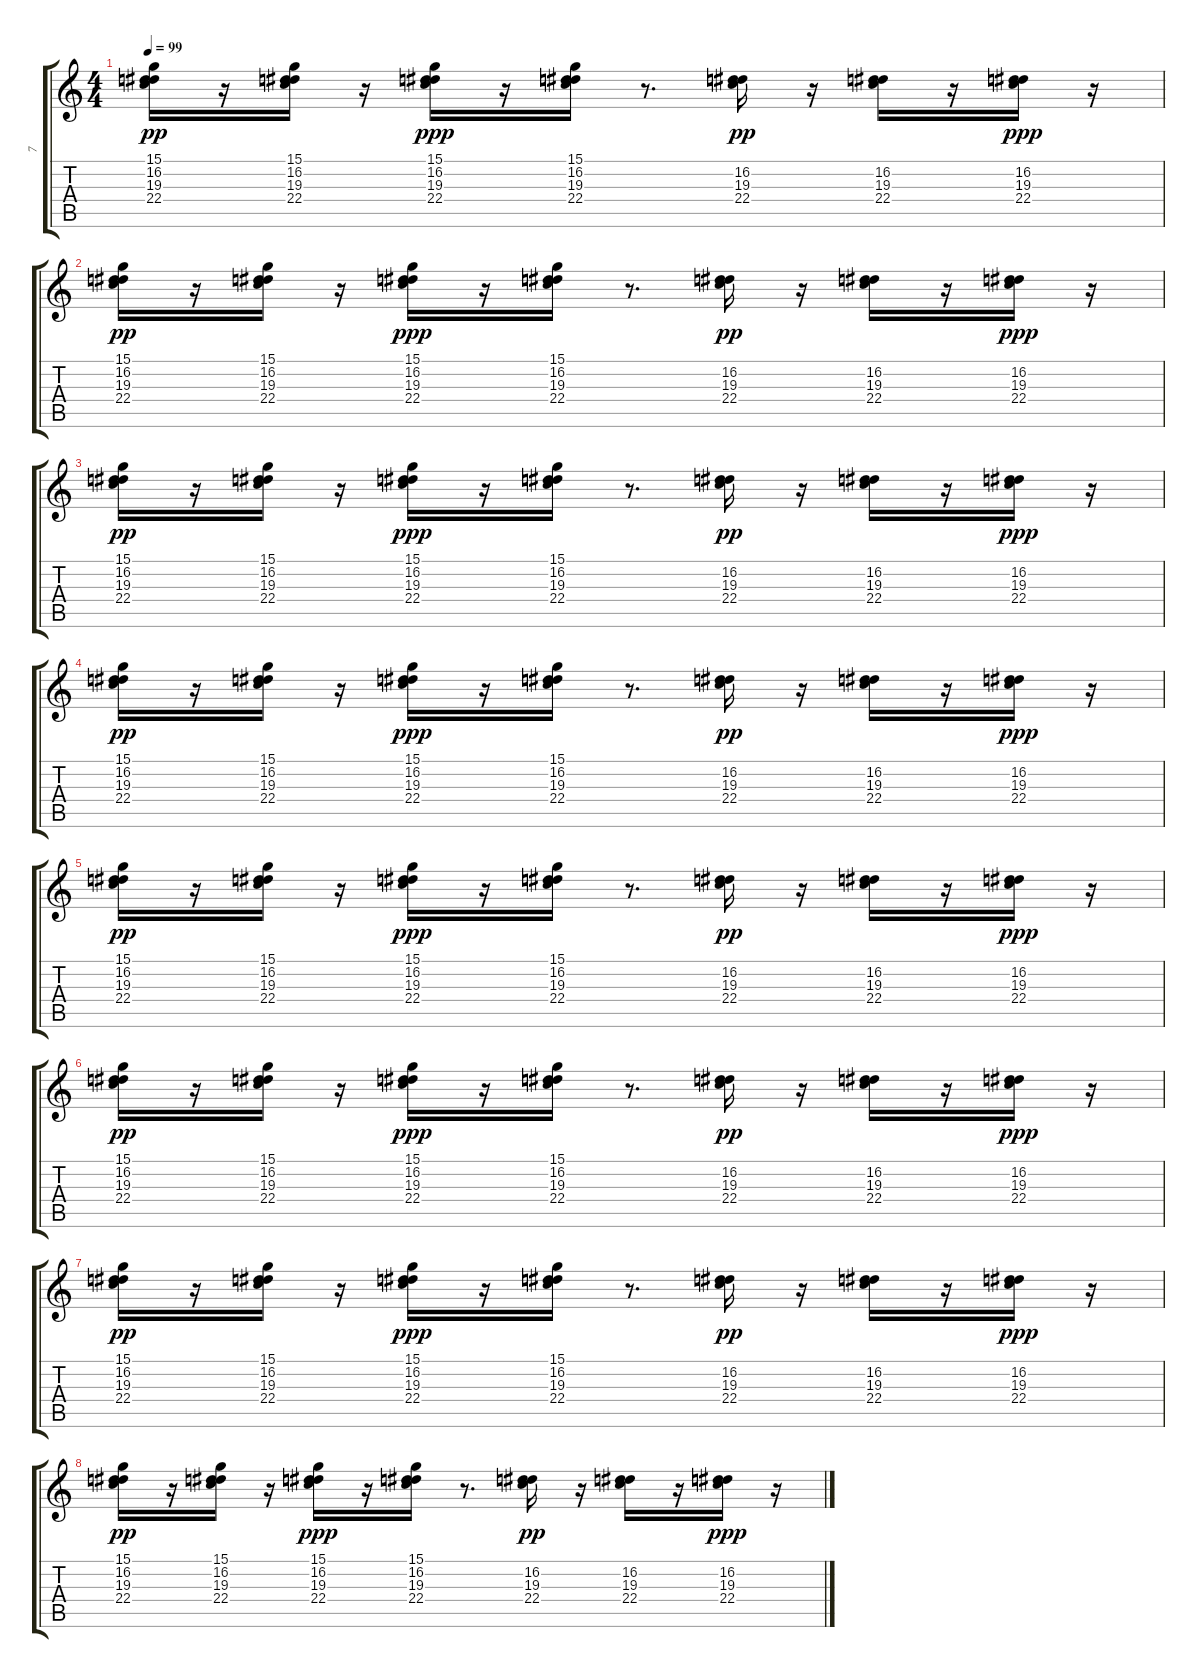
\track ("7" "7") {instrument ocarina}
\staff {score tabs}
\tuning (E4 B3 G3 D3 A2 E2) {hide}
\ts (4 4)
\tempo 99
\clef g2
\ks c
(15.1 16.2 19.3 22.4).16{dy pp} r.16 (15.1 16.2 19.3 22.4).16 r.16 (15.1 16.2 19.3 22.4).16{dy ppp} r.16 (15.1 16.2 19.3 22.4).16 r.8{d} (16.2 19.3 22.4).16{dy pp} r.16 (16.2 19.3 22.4).16 r.16 (16.2 19.3 22.4).16{dy ppp} r.16 |
(15.1 16.2 19.3 22.4).16{dy pp} r.16 (15.1 16.2 19.3 22.4).16 r.16 (15.1 16.2 19.3 22.4).16{dy ppp} r.16 (15.1 16.2 19.3 22.4).16 r.8{d} (16.2 19.3 22.4).16{dy pp} r.16 (16.2 19.3 22.4).16 r.16 (16.2 19.3 22.4).16{dy ppp} r.16 |
(15.1 16.2 19.3 22.4).16{dy pp} r.16 (15.1 16.2 19.3 22.4).16 r.16 (15.1 16.2 19.3 22.4).16{dy ppp} r.16 (15.1 16.2 19.3 22.4).16 r.8{d} (16.2 19.3 22.4).16{dy pp} r.16 (16.2 19.3 22.4).16 r.16 (16.2 19.3 22.4).16{dy ppp} r.16 |
(15.1 16.2 19.3 22.4).16{dy pp} r.16 (15.1 16.2 19.3 22.4).16 r.16 (15.1 16.2 19.3 22.4).16{dy ppp} r.16 (15.1 16.2 19.3 22.4).16 r.8{d} (16.2 19.3 22.4).16{dy pp} r.16 (16.2 19.3 22.4).16 r.16 (16.2 19.3 22.4).16{dy ppp} r.16 |
(15.1 16.2 19.3 22.4).16{dy pp} r.16 (15.1 16.2 19.3 22.4).16 r.16 (15.1 16.2 19.3 22.4).16{dy ppp} r.16 (15.1 16.2 19.3 22.4).16 r.8{d} (16.2 19.3 22.4).16{dy pp} r.16 (16.2 19.3 22.4).16 r.16 (16.2 19.3 22.4).16{dy ppp} r.16 |
(15.1 16.2 19.3 22.4).16{dy pp} r.16 (15.1 16.2 19.3 22.4).16 r.16 (15.1 16.2 19.3 22.4).16{dy ppp} r.16 (15.1 16.2 19.3 22.4).16 r.8{d} (16.2 19.3 22.4).16{dy pp} r.16 (16.2 19.3 22.4).16 r.16 (16.2 19.3 22.4).16{dy ppp} r.16 |
(15.1 16.2 19.3 22.4).16{dy pp} r.16 (15.1 16.2 19.3 22.4).16 r.16 (15.1 16.2 19.3 22.4).16{dy ppp} r.16 (15.1 16.2 19.3 22.4).16 r.8{d} (16.2 19.3 22.4).16{dy pp} r.16 (16.2 19.3 22.4).16 r.16 (16.2 19.3 22.4).16{dy ppp} r.16 |
(15.1 16.2 19.3 22.4).16{dy pp} r.16 (15.1 16.2 19.3 22.4).16 r.16 (15.1 16.2 19.3 22.4).16{dy ppp} r.16 (15.1 16.2 19.3 22.4).16 r.8{d} (16.2 19.3 22.4).16{dy pp} r.16 (16.2 19.3 22.4).16 r.16 (16.2 19.3 22.4).16{dy ppp} r.16
